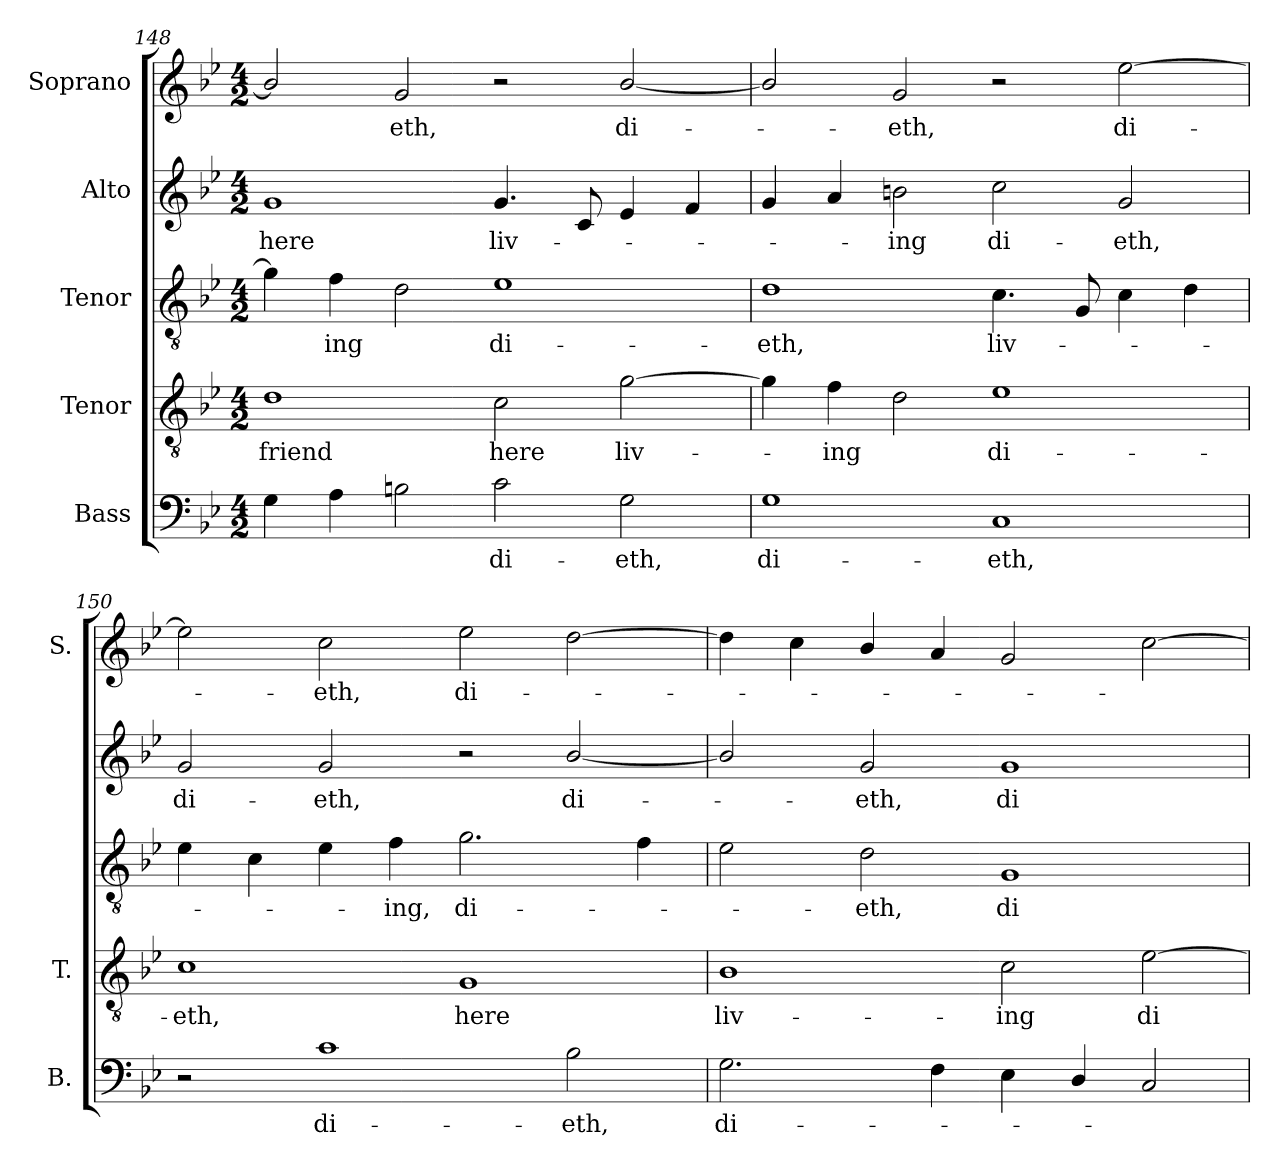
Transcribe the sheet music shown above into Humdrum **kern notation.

**kern	**text	**kern	**text	**kern	**text	**kern	**text	**kern	**text
*part5	*part5	*part4	*part4	*part3	*part3	*part2	*part2	*part1	*part1
*staff5	*staff5	*staff4	*staff4	*staff3	*staff3	*staff2	*staff2	*staff1	*staff1
*I"Bass	*	*I"Tenor	*	*I"Tenor	*	*I"Alto	*	*I"Soprano	*
*I'B.	*	*I'T.	*	*	*	*	*	*I'S.	*
!!LO:PB:g=z
*clefF4	*	*clefGv2	*	*clefGv2	*	*clefG2	*	*clefG2	*
*	*	*ITrd7c12	*	*ITrd7c12	*	*ITrd7c12	*	*	*
*k[b-e-]	*	*k[b-e-]	*	*k[b-e-]	*	*k[b-e-]	*	*k[b-e-]	*
*B-:	*	*B-:	*	*B-:	*	*B-:	*	*B-:	*
*M4/2	*	*M4/2	*	*M4/2	*	*M4/2	*	*M4/2	*
=148	=148	=148	=148	=148	=148	=148	=148	=148	=148
!	!	!	!LO:LY:b:color=#000000	!	!	!	!	!	!
!	!	!	!	!	!	!	!LO:LY:b:color=#000000	!	!
4Gi\	.	1Di	friend	4Gi\]	.	1Gi	here	2b-i/]	.
!	!	!	!	!	!LO:LY:b:color=#000000	!	!	!	!
4Ai\	.	.	.	4Fi\	-ing	.	.	.	.
!	!	!	!	!	!	!	!	!	!LO:LY:b:color=#000000
2Bni\	.	.	.	2Di\	.	.	.	2gi/	-eth,
!	!LO:LY:b:color=#000000	!	!	!	!	!	!	!	!
!	!	!	!LO:LY:b:color=#000000	!	!	!	!	!	!
!	!	!	!	!	!LO:LY:b:color=#000000	!	!	!	!
!	!	!	!	!	!	!	!LO:LY:b:color=#000000	!	!
2ci\	di-	2Ci\	here	1E-i	di-	4.Gi/	liv-	2r	.
.	.	.	.	.	.	8Ci/	.	.	.
!	!LO:LY:b:color=#000000	!	!	!	!	!	!	!	!
!	!	!	!LO:LY:b:color=#000000	!	!	!	!	!	!
!	!	!	!	!	!	!	!	!	!LO:LY:b:color=#000000
2Gi\	-eth,	[2Gi\	liv-	.	.	4E-i/	.	[2b-i/	di-
.	.	.	.	.	.	4Fi/	.	.	.
=149	=149	=149	=149	=149	=149	=149	=149	=149	=149
!	!LO:LY:b:color=#000000	!	!	!	!	!	!	!	!
!	!	!	!	!	!LO:LY:b:color=#000000	!	!	!	!
1Gi	di-	4Gi\]	.	1Di	-eth,	4Gi/	.	2b-i/]	.
!	!	!	!LO:LY:b:color=#000000	!	!	!	!	!	!
.	.	4Fi\	-ing	.	.	4Ai/	.	.	.
!	!	!	!	!	!	!	!LO:LY:b:color=#000000	!	!
!	!	!	!	!	!	!	!	!	!LO:LY:b:color=#000000
.	.	2Di\	.	.	.	2Bni\	-ing	2gi/	-eth,
!	!LO:LY:b:color=#000000	!	!	!	!	!	!	!	!
!	!	!	!LO:LY:b:color=#000000	!	!	!	!	!	!
!	!	!	!	!	!LO:LY:b:color=#000000	!	!	!	!
!	!	!	!	!	!	!	!LO:LY:b:color=#000000	!	!
1Ci	-eth,	1E-i	di-	4.Ci\	liv-	2ci\	di-	2r	.
.	.	.	.	8GGi/	.	.	.	.	.
!	!	!	!	!	!	!	!LO:LY:b:color=#000000	!	!
!	!	!	!	!	!	!	!	!	!LO:LY:b:color=#000000
.	.	.	.	4Ci\	.	2Gi/	-eth,	[2ee-i\	di-
.	.	.	.	4Di\	.	.	.	.	.
=150	=150	=150	=150	=150	=150	=150	=150	=150	=150
!	!	!	!LO:LY:b:color=#000000	!	!	!	!	!	!
!	!	!	!	!	!	!	!LO:LY:b:color=#000000	!	!
2r	.	1Ci	-eth,	4E-i\	.	2Gi/	di-	2ee-i\]	.
.	.	.	.	4Ci\	.	.	.	.	.
!	!LO:LY:b:color=#000000	!	!	!	!	!	!	!	!
!	!	!	!	!	!	!	!LO:LY:b:color=#000000	!	!
!	!	!	!	!	!	!	!	!	!LO:LY:b:color=#000000
1ci	di-	.	.	4E-i\	.	2Gi/	-eth,	2cci\	-eth,
!	!	!	!	!	!LO:LY:b:color=#000000	!	!	!	!
.	.	.	.	4Fi\	-ing,	.	.	.	.
!	!	!	!LO:LY:b:color=#000000	!	!	!	!	!	!
!	!	!	!	!	!LO:LY:b:color=#000000	!	!	!	!
!	!	!	!	!	!	!	!	!	!LO:LY:b:color=#000000
.	.	1GGi	here	2.Gi\	di-	2r	.	2ee-i\	di-
!	!LO:LY:b:color=#000000	!	!	!	!	!	!	!	!
!	!	!	!	!	!	!	!LO:LY:b:color=#000000	!	!
2B-i\	-eth,	.	.	.	.	[2B-i/	di-	[2ddi\	.
.	.	.	.	4Fi\	.	.	.	.	.
=151	=151	=151	=151	=151	=151	=151	=151	=151	=151
!	!LO:LY:b:color=#000000	!	!	!	!	!	!	!	!
!	!	!	!LO:LY:b:color=#000000	!	!	!	!	!	!
2.Gi\	di-	1BB-i	liv-	2E-i\	.	2B-i/]	.	4ddi\]	.
.	.	.	.	.	.	.	.	4cci\	.
!	!	!	!	!	!LO:LY:b:color=#000000	!	!	!	!
!	!	!	!	!	!	!	!LO:LY:b:color=#000000	!	!
.	.	.	.	2Di\	-eth,	2Gi/	-eth,	4b-i/	.
4Fi\	.	.	.	.	.	.	.	4ai/	.
!	!	!	!LO:LY:b:color=#000000	!	!	!	!	!	!
!	!	!	!	!	!LO:LY:b:color=#000000	!	!	!	!
!	!	!	!	!	!	!	!LO:LY:b:color=#000000	!	!
4E-i\	.	2Ci\	-ing	1GGi	di-	1Gi	di-	2gi/	.
4Di/	.	.	.	.	.	.	.	.	.
!	!	!	!LO:LY:b:color=#000000	!	!	!	!	!	!
2Ci/	.	[2E-i\	di-	.	.	.	.	[2cci\	.
=	=	=	=	=	=	=	=	=	=
*-	*-	*-	*-	*-	*-	*-	*-	*-	*-
